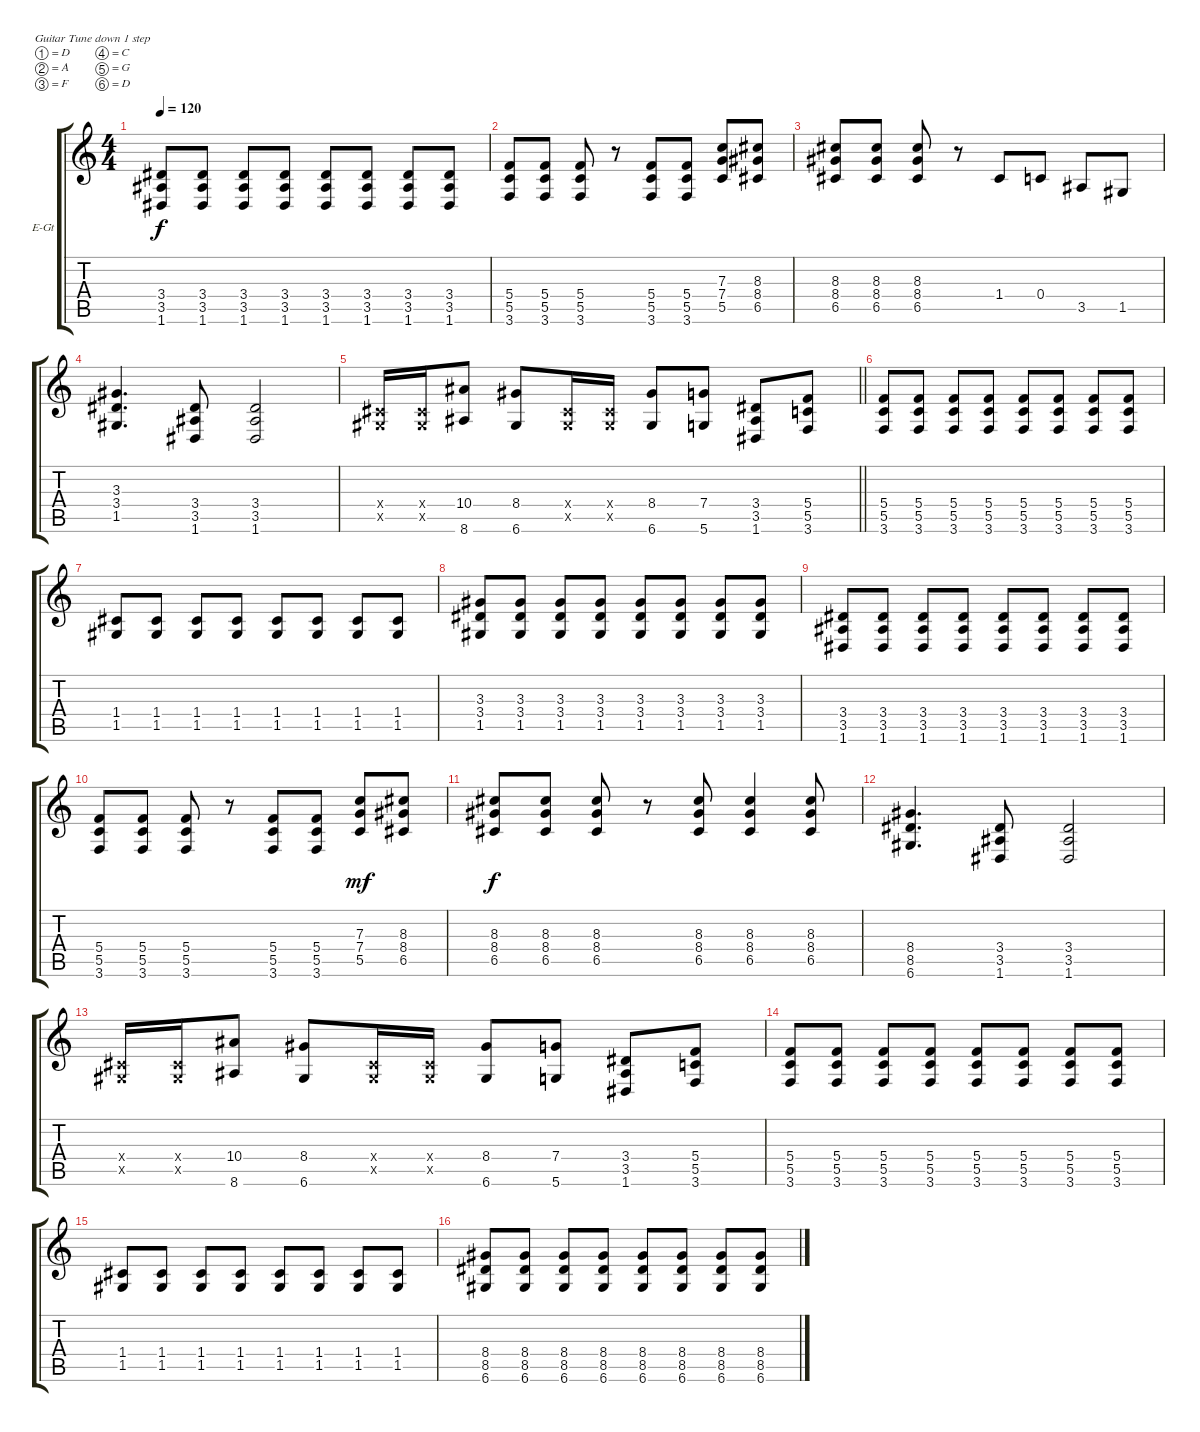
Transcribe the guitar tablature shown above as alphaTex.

\bracketExtendMode groupsimilarinstruments
\firstSystemTrackNameOrientation horizontal
\otherSystemsTrackNameOrientation horizontal
\track ("S. Paeth - Rhythm Guitar" "E-Gt") {instrument overdrivenguitar}
\staff {score tabs}
\tuning (D4 A3 F3 C3 G2 D2)
\ts (4 4)
\tempo 120
\clef g2
\ks c
(3.4 3.5 1.6).8{dy f} (3.4 3.5 1.6).8 (3.4 3.5 1.6).8 (3.4 3.5 1.6).8 (3.4 3.5 1.6).8 (3.4 3.5 1.6).8 (3.4 3.5 1.6).8 (3.4 3.5 1.6).8 |
(5.4 5.5 3.6).8 (5.4 5.5 3.6).8 (5.4 5.5 3.6).8 r.8 (5.4 5.5 3.6).8 (5.4 5.5 3.6).8 (5.5 7.4 7.3).8 (6.5 8.4 8.3).8 |
(8.3 8.4 6.5).8 (8.3 8.4 6.5).8 (8.3 8.4 6.5).8 r.8 1.4.8 0.4.8 3.5.8 1.5.8 |
(3.4 1.5 3.3).4{d} (3.4 3.5 1.6).8 (3.4 3.5 1.6).2 |
\barLineRight lightlight
(1.4{x} 1.5{x}).16 (1.4{x} 1.5{x}).16 (10.4 8.6).8 (8.4 6.6).8 (1.4{x} 1.5{x}).16 (1.4{x} 1.5{x}).16 (8.4 6.6).8 (7.4 5.6).8 (3.4 3.5 1.6).8 (5.4 5.5 3.6).8 |
(5.4 5.5 3.6).8 (5.4 5.5 3.6).8 (5.4 5.5 3.6).8 (5.4 5.5 3.6).8 (5.4 5.5 3.6).8 (5.4 5.5 3.6).8 (5.4 5.5 3.6).8 (5.4 5.5 3.6).8 |
(1.5 1.4).8 (1.5 1.4).8 (1.5 1.4).8 (1.5 1.4).8 (1.5 1.4).8 (1.5 1.4).8 (1.5 1.4).8 (1.5 1.4).8 |
(1.5 3.4 3.3).8 (1.5 3.4 3.3).8 (1.5 3.4 3.3).8 (1.5 3.4 3.3).8 (1.5 3.4 3.3).8 (1.5 3.4 3.3).8 (1.5 3.4 3.3).8 (1.5 3.4 3.3).8 |
(3.4 3.5 1.6).8 (3.4 3.5 1.6).8 (3.4 3.5 1.6).8 (3.4 3.5 1.6).8 (3.4 3.5 1.6).8 (3.4 3.5 1.6).8 (3.4 3.5 1.6).8 (3.4 3.5 1.6).8 |
(5.4 5.5 3.6).8 (5.4 5.5 3.6).8 (5.4 5.5 3.6).8 r.8 (5.4 5.5 3.6).8 (5.4 5.5 3.6).8 (5.5 7.4 7.3).8{dy mf} (6.5 8.4 8.3).8 |
(8.3 8.4 6.5).8{dy f} (8.3 8.4 6.5).8 (8.3 8.4 6.5).8 r.8 (8.3 8.4 6.5).8 (8.3 8.4 6.5).4 (8.3 8.4 6.5).8 |
(8.4 8.5 6.6).4{d} (3.4 3.5 1.6).8 (3.4 3.5 1.6).2 |
(1.4{x} 1.5{x}).16 (1.4{x} 1.5{x}).16 (10.4 8.6).8 (8.4 6.6).8 (1.4{x} 1.5{x}).16 (1.4{x} 1.5{x}).16 (8.4 6.6).8 (7.4 5.6).8 (3.4 3.5 1.6).8 (5.4 5.5 3.6).8 |
(5.4 5.5 3.6).8 (5.4 5.5 3.6).8 (5.4 5.5 3.6).8 (5.4 5.5 3.6).8 (5.4 5.5 3.6).8 (5.4 5.5 3.6).8 (5.4 5.5 3.6).8 (5.4 5.5 3.6).8 |
(1.4 1.5).8 (1.4 1.5).8 (1.4 1.5).8 (1.4 1.5).8 (1.4 1.5).8 (1.4 1.5).8 (1.4 1.5).8 (1.4 1.5).8 |
(8.4 8.5 6.6).8 (8.4 8.5 6.6).8 (8.4 8.5 6.6).8 (8.4 8.5 6.6).8 (8.4 8.5 6.6).8 (8.4 8.5 6.6).8 (8.4 8.5 6.6).8 (8.4 8.5 6.6).8
